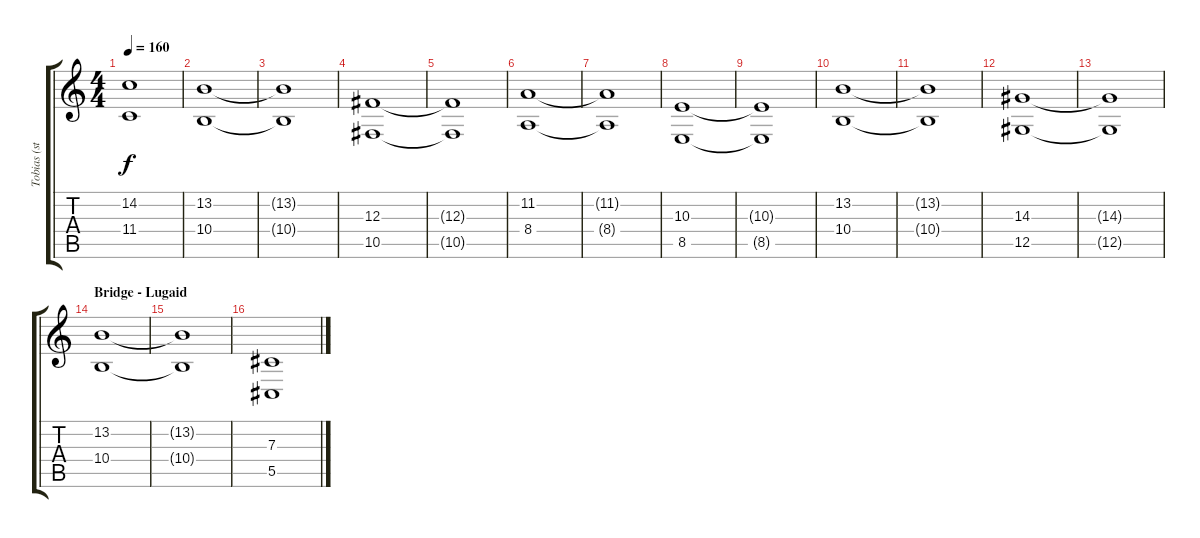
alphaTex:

\track ("Tobias (strings)" "Tobias (st") {instrument stringensemble1}
\staff {score tabs}
\tuning (Eb4 Bb3 Gb3 Db3 Ab2 Eb2) {hide}
\ts (4 4)
\tempo 160
\clef g2
\ks c
(14.2{t} 11.4{t}).1{dy f} |
(13.2 10.4).1 |
(13.2{t} 10.4{t}).1 |
(12.3 10.5).1 |
(12.3{t} 10.5{t}).1 |
(11.2 8.4).1 |
(11.2{t} 8.4{t}).1 |
(10.3 8.5).1 |
(10.3{t} 8.5{t}).1 |
(13.2 10.4).1 |
(13.2{t} 10.4{t}).1 |
(14.3 12.5).1 |
(14.3{t} 12.5{t}).1 |
\section ("" "Bridge - Lugaid")
(13.2 10.4).1 |
(13.2{t} 10.4{t}).1 |
(7.3 5.5).1
